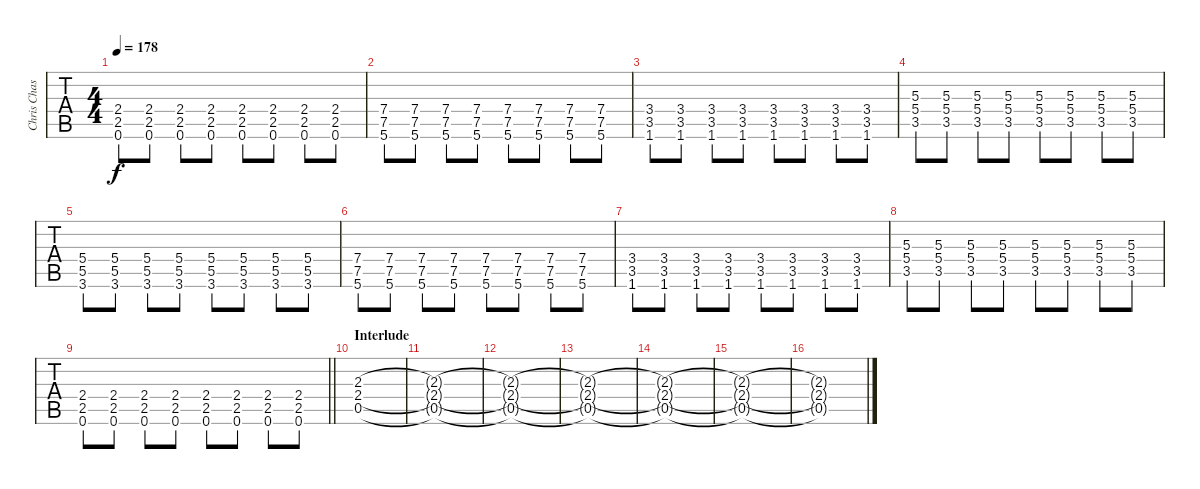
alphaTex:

\track ("Chris Chasse - Guitar One" "Chris Chas") {instrument distortionguitar}
\staff {tabs}
\tuning (Eb4 Bb3 Gb3 Db3 Ab2 Eb2) {hide}
\ts (4 4)
\tempo 178
\clef g2
\ks c
(2.4 2.5 0.6).8{dy f} (2.4 2.5 0.6).8 (2.4 2.5 0.6).8 (2.4 2.5 0.6).8 (2.4 2.5 0.6).8 (2.4 2.5 0.6).8 (2.4 2.5 0.6).8 (2.4 2.5 0.6).8 |
(7.4 7.5 5.6).8 (7.4 7.5 5.6).8 (7.4 7.5 5.6).8 (7.4 7.5 5.6).8 (7.4 7.5 5.6).8 (7.4 7.5 5.6).8 (7.4 7.5 5.6).8 (7.4 7.5 5.6).8 |
(3.4 3.5 1.6).8 (3.4 3.5 1.6).8 (3.4 3.5 1.6).8 (3.4 3.5 1.6).8 (3.4 3.5 1.6).8 (3.4 3.5 1.6).8 (3.4 3.5 1.6).8 (3.4 3.5 1.6).8 |
(5.3 5.4 3.5).8 (5.3 5.4 3.5).8 (5.3 5.4 3.5).8 (5.3 5.4 3.5).8 (5.3 5.4 3.5).8 (5.3 5.4 3.5).8 (5.3 5.4 3.5).8 (5.3 5.4 3.5).8 |
(5.4 5.5 3.6).8 (5.4 5.5 3.6).8 (5.4 5.5 3.6).8 (5.4 5.5 3.6).8 (5.4 5.5 3.6).8 (5.4 5.5 3.6).8 (5.4 5.5 3.6).8 (5.4 5.5 3.6).8 |
(7.4 7.5 5.6).8 (7.4 7.5 5.6).8 (7.4 7.5 5.6).8 (7.4 7.5 5.6).8 (7.4 7.5 5.6).8 (7.4 7.5 5.6).8 (7.4 7.5 5.6).8 (7.4 7.5 5.6).8 |
(3.4 3.5 1.6).8 (3.4 3.5 1.6).8 (3.4 3.5 1.6).8 (3.4 3.5 1.6).8 (3.4 3.5 1.6).8 (3.4 3.5 1.6).8 (3.4 3.5 1.6).8 (3.4 3.5 1.6).8 |
(5.3 5.4 3.5).8 (5.3 5.4 3.5).8 (5.3 5.4 3.5).8 (5.3 5.4 3.5).8 (5.3 5.4 3.5).8 (5.3 5.4 3.5).8 (5.3 5.4 3.5).8 (5.3 5.4 3.5).8 |
\barLineRight lightlight
(2.4 2.5 0.6).8 (2.4 2.5 0.6).8 (2.4 2.5 0.6).8 (2.4 2.5 0.6).8 (2.4 2.5 0.6).8 (2.4 2.5 0.6).8 (2.4 2.5 0.6).8 (2.4 2.5 0.6).8 |
\section ("" "Interlude")
(2.3 2.4 0.5).1 |
(2.3{t} 2.4{t} 0.5{t}).1 |
(2.3{t} 2.4{t} 0.5{t}).1 |
(2.3{t} 2.4{t} 0.5{t}).1 |
(2.3{t} 2.4{t} 0.5{t}).1 |
(2.3{t} 2.4{t} 0.5{t}).1{volume 0} |
(2.3{t} 2.4{t} 0.5{t}).1
